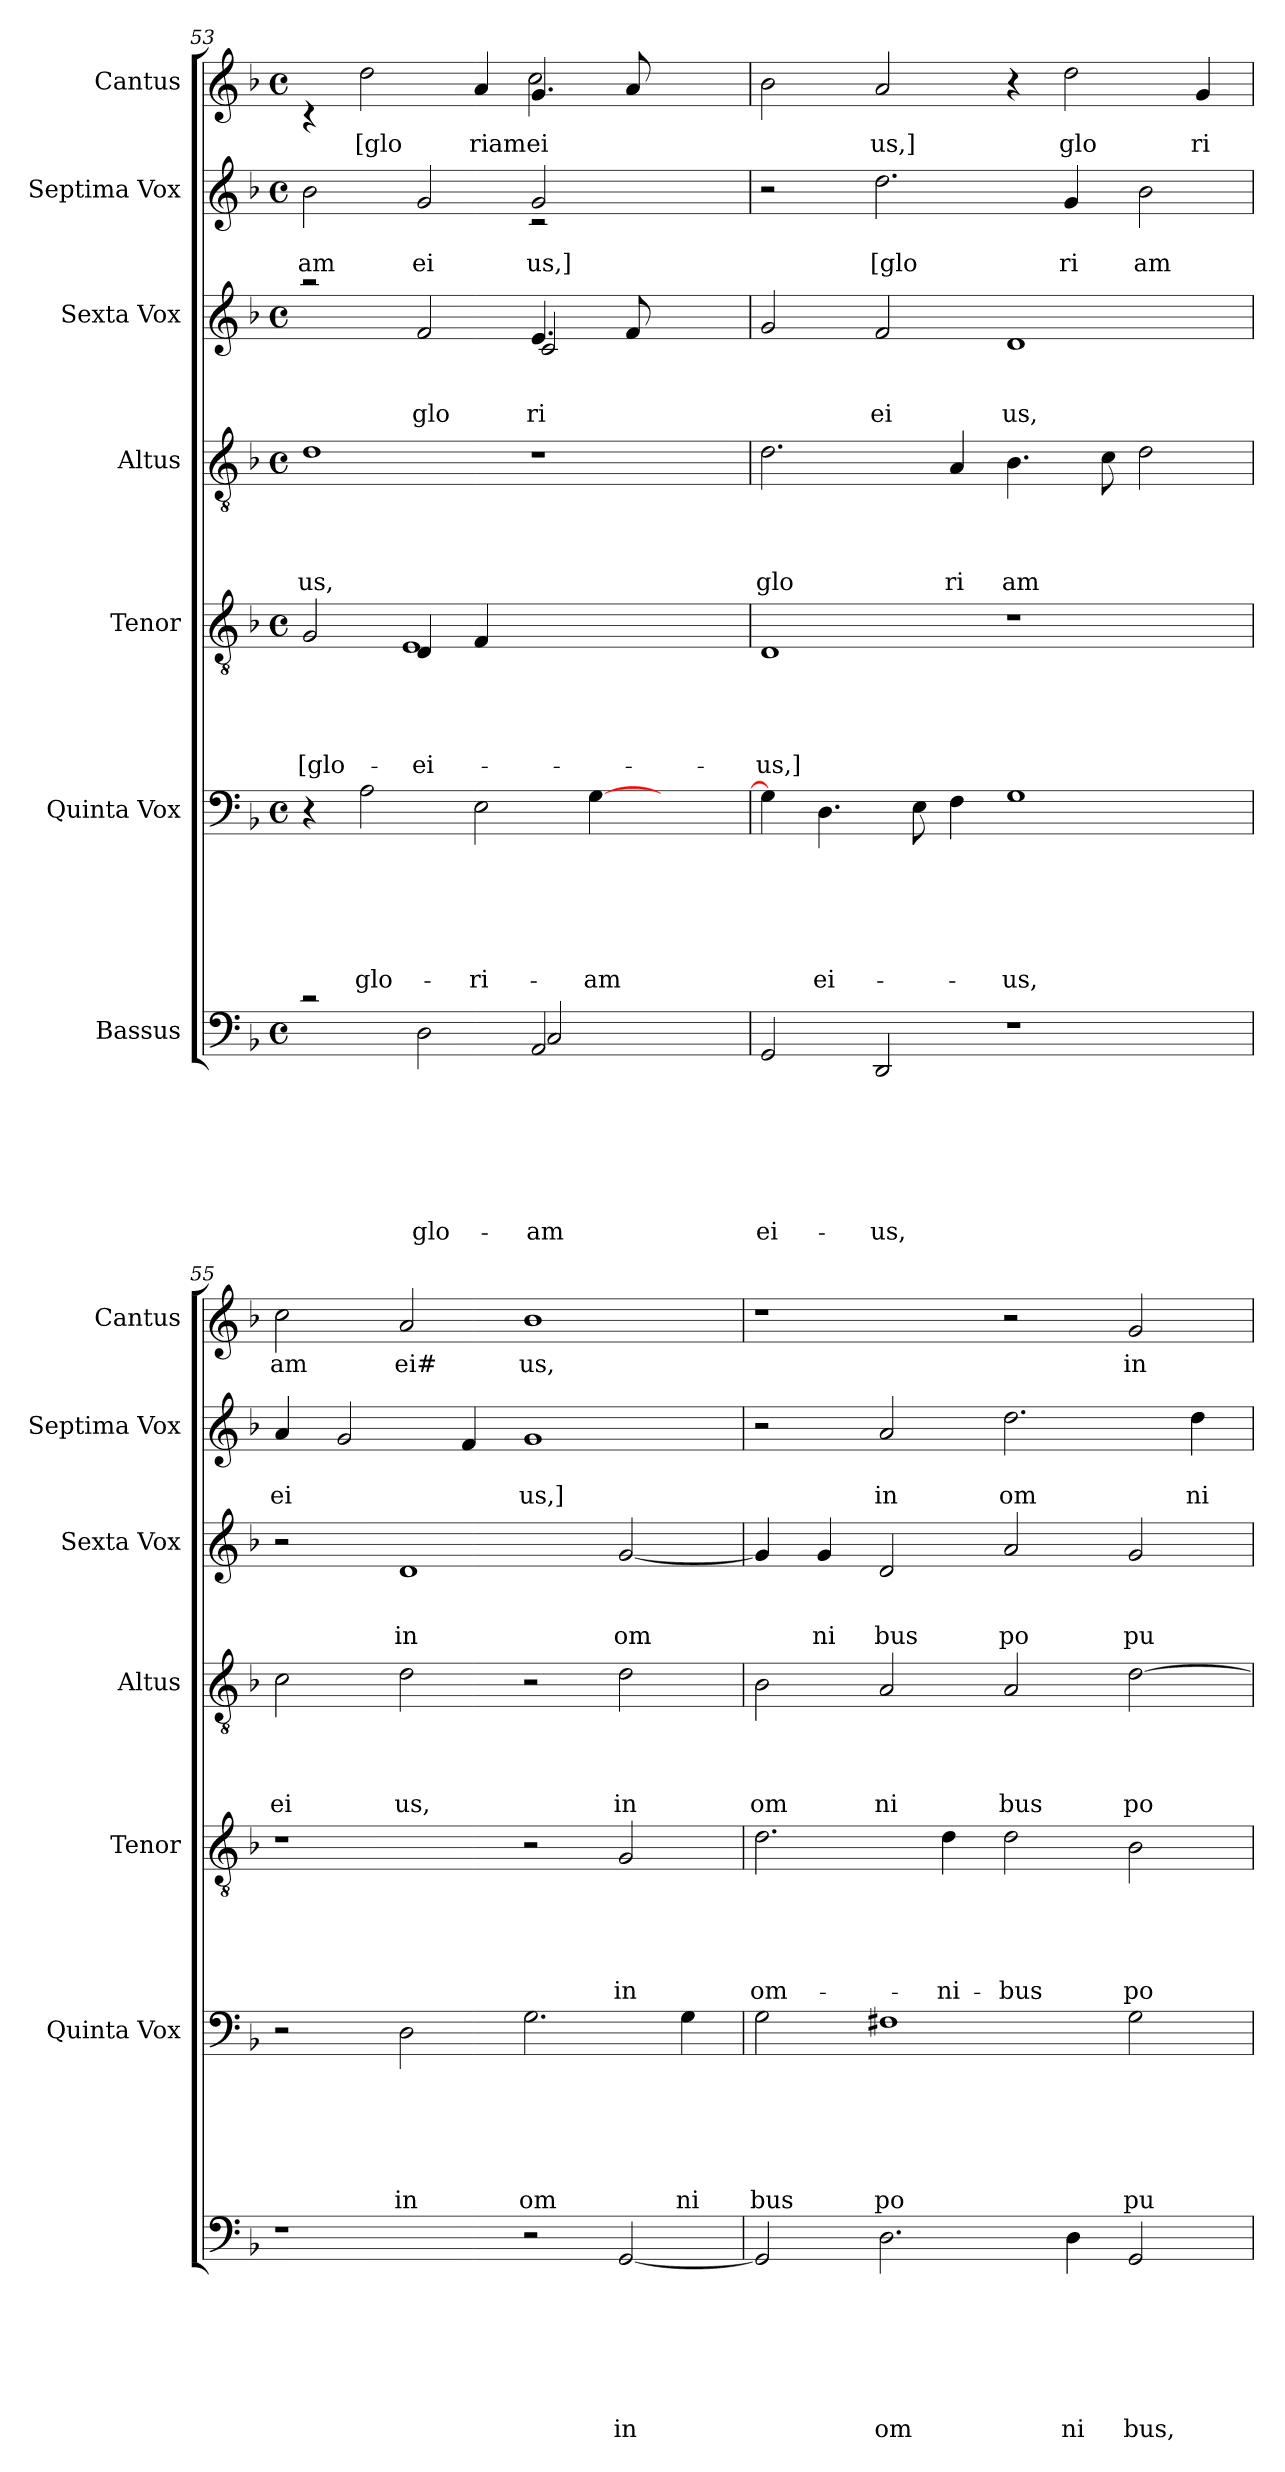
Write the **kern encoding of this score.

**kern	**text	**text	**text	**text	**text	**text	**text	**kern	**text	**text	**text	**text	**text	**text	**kern	**text	**text	**text	**text	**text	**kern	**text	**text	**text	**text	**kern	**text	**text	**text	**kern	**text	**text	**kern	**text
*part7	*part7	*part7	*part7	*part7	*part7	*part7	*part7	*part6	*part6	*part6	*part6	*part6	*part6	*part6	*part5	*part5	*part5	*part5	*part5	*part5	*part4	*part4	*part4	*part4	*part4	*part3	*part3	*part3	*part3	*part2	*part2	*part2	*part1	*part1
*staff7	*staff7	*staff7	*staff7	*staff7	*staff7	*staff7	*staff7	*staff6	*staff6	*staff6	*staff6	*staff6	*staff6	*staff6	*staff5	*staff5	*staff5	*staff5	*staff5	*staff5	*staff4	*staff4	*staff4	*staff4	*staff4	*staff3	*staff3	*staff3	*staff3	*staff2	*staff2	*staff2	*staff1	*staff1
*I"Bassus	*	*	*	*	*	*	*	*I"Quinta Vox	*	*	*	*	*	*	*I"Tenor	*	*	*	*	*	*I"Altus	*	*	*	*	*I"Sexta Vox	*	*	*	*I"Septima Vox	*	*	*I"Cantus	*
*	*	*	*	*	*	*	*	*I'Quinta Vox	*	*	*	*	*	*	*I'Tenor	*	*	*	*	*	*I'Altus	*	*	*	*	*I'Sexta Vox	*	*	*	*I'Septima Vox	*	*	*I'Cantus	*
*clefF4	*	*	*	*	*	*	*	*clefF4	*	*	*	*	*	*	*clefGv2	*	*	*	*	*	*clefGv2	*	*	*	*	*clefG2	*	*	*	*clefG2	*	*	*clefG2	*
*k[b-]	*	*	*	*	*	*	*	*k[b-]	*	*	*	*	*	*	*k[b-]	*	*	*	*	*	*k[b-]	*	*	*	*	*k[b-]	*	*	*	*k[b-]	*	*	*k[b-]	*
*F:	*	*	*	*	*	*	*	*F:	*	*	*	*	*	*	*F:	*	*	*	*	*	*F:	*	*	*	*	*F:	*	*	*	*F:	*	*	*F:	*
*M4/4	*	*	*	*	*	*	*	*M4/4	*	*	*	*	*	*	*M4/4	*	*	*	*	*	*M4/4	*	*	*	*	*M4/4	*	*	*	*M4/4	*	*	*M4/4	*
*met(c)	*	*	*	*	*	*	*	*met(c)	*	*	*	*	*	*	*met(c)	*	*	*	*	*	*met(c)	*	*	*	*	*met(c)	*	*	*	*met(c)	*	*	*met(c)	*
=53	=53	=53	=53	=53	=53	=53	=53	=53	=53	=53	=53	=53	=53	=53	=53	=53	=53	=53	=53	=53	=53	=53	=53	=53	=53	=53	=53	=53	=53	=53	=53	=53	=53	=53
*^	*	*	*	*	*	*	*	*	*	*	*	*	*	*	*	*	*	*	*	*	*	*	*	*	*	*	*	*	*	*	*	*	*	*
!	!	!	!	!	!	!	!	!	!	!	!	!	!	!	!	!	!	!	!	!	!LO:LY:b	!	!	!	!	!LO:LY:b	!	!	!	!	!	!	!LO:LY:b	!	!
*	*	*	*	*	*	*	*	*	*	*	*	*	*	*	*	*^	*	*	*	*	*	*	*	*	*	*	*^	*	*	*	*^	*	*	*^	*
2rc	1ryy	.	.	.	.	.	.	.	4r	.	.	.	.	.	.	2G/	2ryy	.	.	.	.	[glo-	1d	.	.	.	us,	2raa	1ryy	.	.	.	2ryy	2b-\	.	am	2.ryy	4rc	.
!	!	!	!	!	!	!	!	!	!	!	!	!	!	!	!LO:LY:b	!	!	!	!	!	!	!	!	!	!	!	!	!	!	!	!	!	!	!	!	!	!	!	!LO:LY:b
.	.	.	.	.	.	.	.	.	2A\	.	.	.	.	.	glo-	.	.	.	.	.	.	.	.	.	.	.	.	.	.	.	.	.	.	.	.	.	.	2dd\	[glo
!	!	!	!	!	!	!	!	!LO:LY:b	!	!	!	!	!	!	!	!	!	!	!	!	!	!LO:LY:b	!	!	!	!	!	!	!	!	!	!	!	!	!	!	!	!	!
!	!	!	!	!	!	!	!	!	!	!	!	!	!	!	!	!	!	!	!	!	!	!LO:LY:b	!	!	!	!	!	!	!	!	!	!LO:LY:b	!	!	!	!LO:LY:b	!	!	!
2D\	.	.	.	.	.	.	.	glo-	.	.	.	.	.	.	.	4D/	1E	.	.	.	.	ei-	.	.	.	.	.	2f/	.	.	.	glo	2g/	2ryy	.	ei	.	.	.
!	!	!	!	!	!	!	!	!	!	!	!	!	!	!	!LO:LY:b	!	!	!	!	!	!	!	!	!	!	!	!	!	!	!	!	!	!	!	!	!	!	!	!LO:LY:b
.	.	.	.	.	.	.	.	.	2E\	.	.	.	.	.	-ri-	4F/	.	.	.	.	.	.	.	.	.	.	.	.	.	.	.	.	.	.	.	.	4a/	4ryy	riam
!	!	!	!	!	!	!	!	!LO:LY:b	!	!	!	!	!	!	!	!	!	!	!	!	!	!	!	!	!	!	!	!	!	!	!	!	!	!	!	!	!	!	!
!	!	!	!	!	!	!	!	!LO:LY:b	!	!	!	!	!	!	!	!	!	!	!	!	!	!	!	!	!	!	!	!	!	!	!	!LO:LY:b	!	!	!	!	!	!	!
!	!	!	!	!	!	!	!	!	!	!	!	!	!	!	!	!	!	!	!	!	!	!	!	!	!	!	!	!	!	!	!	!LO:LY:b	!	!	!	!LO:LY:b	!	!	!LO:LY:b
2AA/	2C/	.	.	.	.	.	.	-am	.	.	.	.	.	.	.	2ryy	.	.	.	.	.	.	1r	.	.	.	.	4.e/	2c/	.	.	ri	2g/	2rc	.	us,]	4.g/	2cc\	ei
!	!	!	!	!	!	!	!	!	!	!	!	!	!	!	!LO:LY:b	!	!	!	!	!	!	!	!	!	!	!	!	!	!	!	!	!	!	!	!	!	!	!	!
.	.	.	.	.	.	.	.	.	[>4G\	.	.	.	.	.	-am	.	.	.	.	.	.	.	.	.	.	.	.	.	.	.	.	.	.	.	.	.	.	.	.
.	.	.	.	.	.	.	.	.	.	.	.	.	.	.	.	.	.	.	.	.	.	.	.	.	.	.	.	8f/	.	.	.	.	.	.	.	.	8a/	.	.
2ryy	2ryy	.	.	.	.	.	.	.	2ryy	.	.	.	.	.	.	2ryy	2ryy	.	.	.	.	.	.	.	.	.	.	2ryy	2ryy	.	.	.	2ryy	2ryy	.	.	2ryy	2ryy	.
=54	=54	=54	=54	=54	=54	=54	=54	=54	=54	=54	=54	=54	=54	=54	=54	=54	=54	=54	=54	=54	=54	=54	=54	=54	=54	=54	=54	=54	=54	=54	=54	=54	=54	=54	=54	=54	=54	=54	=54
!	!	!	!	!	!	!	!	!LO:LY:b	!	!	!	!	!	!	!	!	!	!	!	!	!	!LO:LY:b	!	!	!	!	!LO:LY:b	!	!	!	!	!	!	!	!	!	!	!	!
*	*	*	*	*	*	*	*	*	*	*	*	*	*	*	*	*	*	*	*	*	*	*	*	*	*	*	*	*v	*v	*	*	*	*	*	*	*	*v	*v	*
*v	*v	*	*	*	*	*	*	*	*	*	*	*	*	*	*	*v	*v	*	*	*	*	*	*	*	*	*	*	*	*	*	*	*v	*v	*	*	*	*
2GG/	.	.	.	.	.	.	ei-	4G\]	.	.	.	.	.	.	1D	.	.	.	.	-us,]	2.d\	.	.	.	glo	2g/	.	.	.	2r	.	.	2b-\	.
!	!	!	!	!	!	!	!	!	!	!	!	!	!	!LO:LY:b	!	!	!	!	!	!	!	!	!	!	!	!	!	!	!	!	!	!	!	!
.	.	.	.	.	.	.	.	4.D\	.	.	.	.	.	ei-	.	.	.	.	.	.	.	.	.	.	.	.	.	.	.	.	.	.	.	.
!	!	!	!	!	!	!	!LO:LY:b	!	!	!	!	!	!	!	!	!	!	!	!	!	!	!	!	!	!	!	!	!	!LO:LY:b	!	!	!LO:LY:b	!	!LO:LY:b
2DD/	.	.	.	.	.	.	-us,	.	.	.	.	.	.	.	.	.	.	.	.	.	.	.	.	.	.	2f/	.	.	ei	2.dd\	.	[glo	2a/	us,]
.	.	.	.	.	.	.	.	8E\	.	.	.	.	.	.	.	.	.	.	.	.	.	.	.	.	.	.	.	.	.	.	.	.	.	.
!	!	!	!	!	!	!	!	!	!	!	!	!	!	!	!	!	!	!	!	!	!	!	!	!	!LO:LY:b	!	!	!	!	!	!	!	!	!
.	.	.	.	.	.	.	.	4F\	.	.	.	.	.	.	.	.	.	.	.	.	4A/	.	.	.	ri	.	.	.	.	.	.	.	.	.
!	!	!	!	!	!	!	!	!	!	!	!	!	!	!LO:LY:b	!	!	!	!	!	!	!	!	!	!	!LO:LY:b	!	!	!	!LO:LY:b	!	!	!	!	!
1r	.	.	.	.	.	.	.	1G	.	.	.	.	.	-us,	1r	.	.	.	.	.	4.B-\	.	.	.	am	1d	.	.	us,	.	.	.	4r	.
!	!	!	!	!	!	!	!	!	!	!	!	!	!	!	!	!	!	!	!	!	!	!	!	!	!	!	!	!	!	!	!	!LO:LY:b	!	!LO:LY:b
.	.	.	.	.	.	.	.	.	.	.	.	.	.	.	.	.	.	.	.	.	.	.	.	.	.	.	.	.	.	4g/	.	ri	2dd\	glo
.	.	.	.	.	.	.	.	.	.	.	.	.	.	.	.	.	.	.	.	.	8c\	.	.	.	.	.	.	.	.	.	.	.	.	.
!	!	!	!	!	!	!	!	!	!	!	!	!	!	!	!	!	!	!	!	!	!	!	!	!	!	!	!	!	!	!	!	!LO:LY:b	!	!
.	.	.	.	.	.	.	.	.	.	.	.	.	.	.	.	.	.	.	.	.	2d\	.	.	.	.	.	.	.	.	2b-\	.	am	.	.
!	!	!	!	!	!	!	!	!	!	!	!	!	!	!	!	!	!	!	!	!	!	!	!	!	!	!	!	!	!	!	!	!	!	!LO:LY:b
.	.	.	.	.	.	.	.	.	.	.	.	.	.	.	.	.	.	.	.	.	.	.	.	.	.	.	.	.	.	.	.	.	4g/	ri
!!LO:PB:g=z
=55	=55	=55	=55	=55	=55	=55	=55	=55	=55	=55	=55	=55	=55	=55	=55	=55	=55	=55	=55	=55	=55	=55	=55	=55	=55	=55	=55	=55	=55	=55	=55	=55	=55	=55
!	!	!	!	!	!	!	!	!	!	!	!	!	!	!	!	!	!	!	!	!	!	!	!	!	!LO:LY:b	!	!	!	!	!	!	!LO:LY:b	!	!LO:LY:b
1r	.	.	.	.	.	.	.	2r	.	.	.	.	.	.	1r	.	.	.	.	.	2c\	.	.	.	ei	2r	.	.	.	4a/	.	ei	2cc\	am
.	.	.	.	.	.	.	.	.	.	.	.	.	.	.	.	.	.	.	.	.	.	.	.	.	.	.	.	.	.	2g/	.	.	.	.
!	!	!	!	!	!	!	!	!	!	!	!	!	!	!LO:LY:b	!	!	!	!	!	!	!	!	!	!	!LO:LY:b	!	!	!	!LO:LY:b	!	!	!	!	!LO:LY:b
.	.	.	.	.	.	.	.	2D\	.	.	.	.	.	in	.	.	.	.	.	.	2d\	.	.	.	us,	1d	.	.	in	.	.	.	2a/	ei#
.	.	.	.	.	.	.	.	.	.	.	.	.	.	.	.	.	.	.	.	.	.	.	.	.	.	.	.	.	.	4f/	.	.	.	.
!	!	!	!	!	!	!	!	!	!	!	!	!	!	!LO:LY:b	!	!	!	!	!	!	!	!	!	!	!	!	!	!	!	!	!	!LO:LY:b	!	!LO:LY:b
2r	.	.	.	.	.	.	.	2.G\	.	.	.	.	.	om	2r	.	.	.	.	.	2r	.	.	.	.	.	.	.	.	1g	.	us,]	1b-	us,
!	!	!	!	!	!	!	!LO:LY:b	!	!	!	!	!	!	!	!	!	!	!	!	!LO:LY:b	!	!	!	!	!LO:LY:b	!	!	!	!LO:LY:b	!	!	!	!	!
[<2GG/	.	.	.	.	.	.	in	.	.	.	.	.	.	.	2G/	.	.	.	.	in	2d\	.	.	.	in	[<2g/	.	.	om	.	.	.	.	.
!	!	!	!	!	!	!	!	!	!	!	!	!	!	!LO:LY:b	!	!	!	!	!	!	!	!	!	!	!	!	!	!	!	!	!	!	!	!
.	.	.	.	.	.	.	.	4G\	.	.	.	.	.	ni	.	.	.	.	.	.	.	.	.	.	.	.	.	.	.	.	.	.	.	.
=56	=56	=56	=56	=56	=56	=56	=56	=56	=56	=56	=56	=56	=56	=56	=56	=56	=56	=56	=56	=56	=56	=56	=56	=56	=56	=56	=56	=56	=56	=56	=56	=56	=56	=56
!	!	!	!	!	!	!	!	!	!	!	!	!	!	!LO:LY:b	!	!	!	!	!	!LO:LY:b	!	!	!	!	!LO:LY:b	!	!	!	!	!	!	!	!	!
2GG/]	.	.	.	.	.	.	.	2G\	.	.	.	.	.	bus	2.d\	.	.	.	.	om-	2B-\	.	.	.	om	4g/]	.	.	.	2r	.	.	1r	.
!	!	!	!	!	!	!	!	!	!	!	!	!	!	!	!	!	!	!	!	!	!	!	!	!	!	!	!	!	!LO:LY:b	!	!	!	!	!
.	.	.	.	.	.	.	.	.	.	.	.	.	.	.	.	.	.	.	.	.	.	.	.	.	.	4g/	.	.	ni	.	.	.	.	.
!	!	!	!	!	!	!	!LO:LY:b	!	!	!	!	!	!	!LO:LY:b	!	!	!	!	!	!	!	!	!	!	!LO:LY:b	!	!	!	!LO:LY:b	!	!	!LO:LY:b	!	!
2.D\	.	.	.	.	.	.	om	1F#X	.	.	.	.	.	po	.	.	.	.	.	.	2A/	.	.	.	ni	2d/	.	.	bus	2a/	.	in	.	.
!	!	!	!	!	!	!	!	!	!	!	!	!	!	!	!	!	!	!	!	!LO:LY:b	!	!	!	!	!	!	!	!	!	!	!	!	!	!
.	.	.	.	.	.	.	.	.	.	.	.	.	.	.	4d\	.	.	.	.	-ni-	.	.	.	.	.	.	.	.	.	.	.	.	.	.
!	!	!	!	!	!	!	!	!	!	!	!	!	!	!	!	!	!	!	!	!LO:LY:b	!	!	!	!	!LO:LY:b	!	!	!	!LO:LY:b	!	!	!LO:LY:b	!	!
.	.	.	.	.	.	.	.	.	.	.	.	.	.	.	2d\	.	.	.	.	-bus	2A/	.	.	.	bus	2a/	.	.	po	2.dd\	.	om	2r	.
!	!	!	!	!	!	!	!LO:LY:b	!	!	!	!	!	!	!	!	!	!	!	!	!	!	!	!	!	!	!	!	!	!	!	!	!	!	!
4D\	.	.	.	.	.	.	ni	.	.	.	.	.	.	.	.	.	.	.	.	.	.	.	.	.	.	.	.	.	.	.	.	.	.	.
!	!	!	!	!	!	!	!LO:LY:b	!	!	!	!	!	!	!LO:LY:b	!	!	!	!	!	!LO:LY:b	!	!	!	!	!LO:LY:b	!	!	!	!LO:LY:b	!	!	!	!	!LO:LY:b
2GG/	.	.	.	.	.	.	bus,	2G\	.	.	.	.	.	pu	2B-\	.	.	.	.	po-	[>2d\	.	.	.	po	2g/	.	.	pu	.	.	.	2g/	in
!	!	!	!	!	!	!	!	!	!	!	!	!	!	!	!	!	!	!	!	!	!	!	!	!	!	!	!	!	!	!	!	!LO:LY:b	!	!
.	.	.	.	.	.	.	.	.	.	.	.	.	.	.	.	.	.	.	.	.	.	.	.	.	.	.	.	.	.	4dd\	.	ni	.	.
=	=	=	=	=	=	=	=	=	=	=	=	=	=	=	=	=	=	=	=	=	=	=	=	=	=	=	=	=	=	=	=	=	=	=
*-	*-	*-	*-	*-	*-	*-	*-	*-	*-	*-	*-	*-	*-	*-	*-	*-	*-	*-	*-	*-	*-	*-	*-	*-	*-	*-	*-	*-	*-	*-	*-	*-	*-	*-
